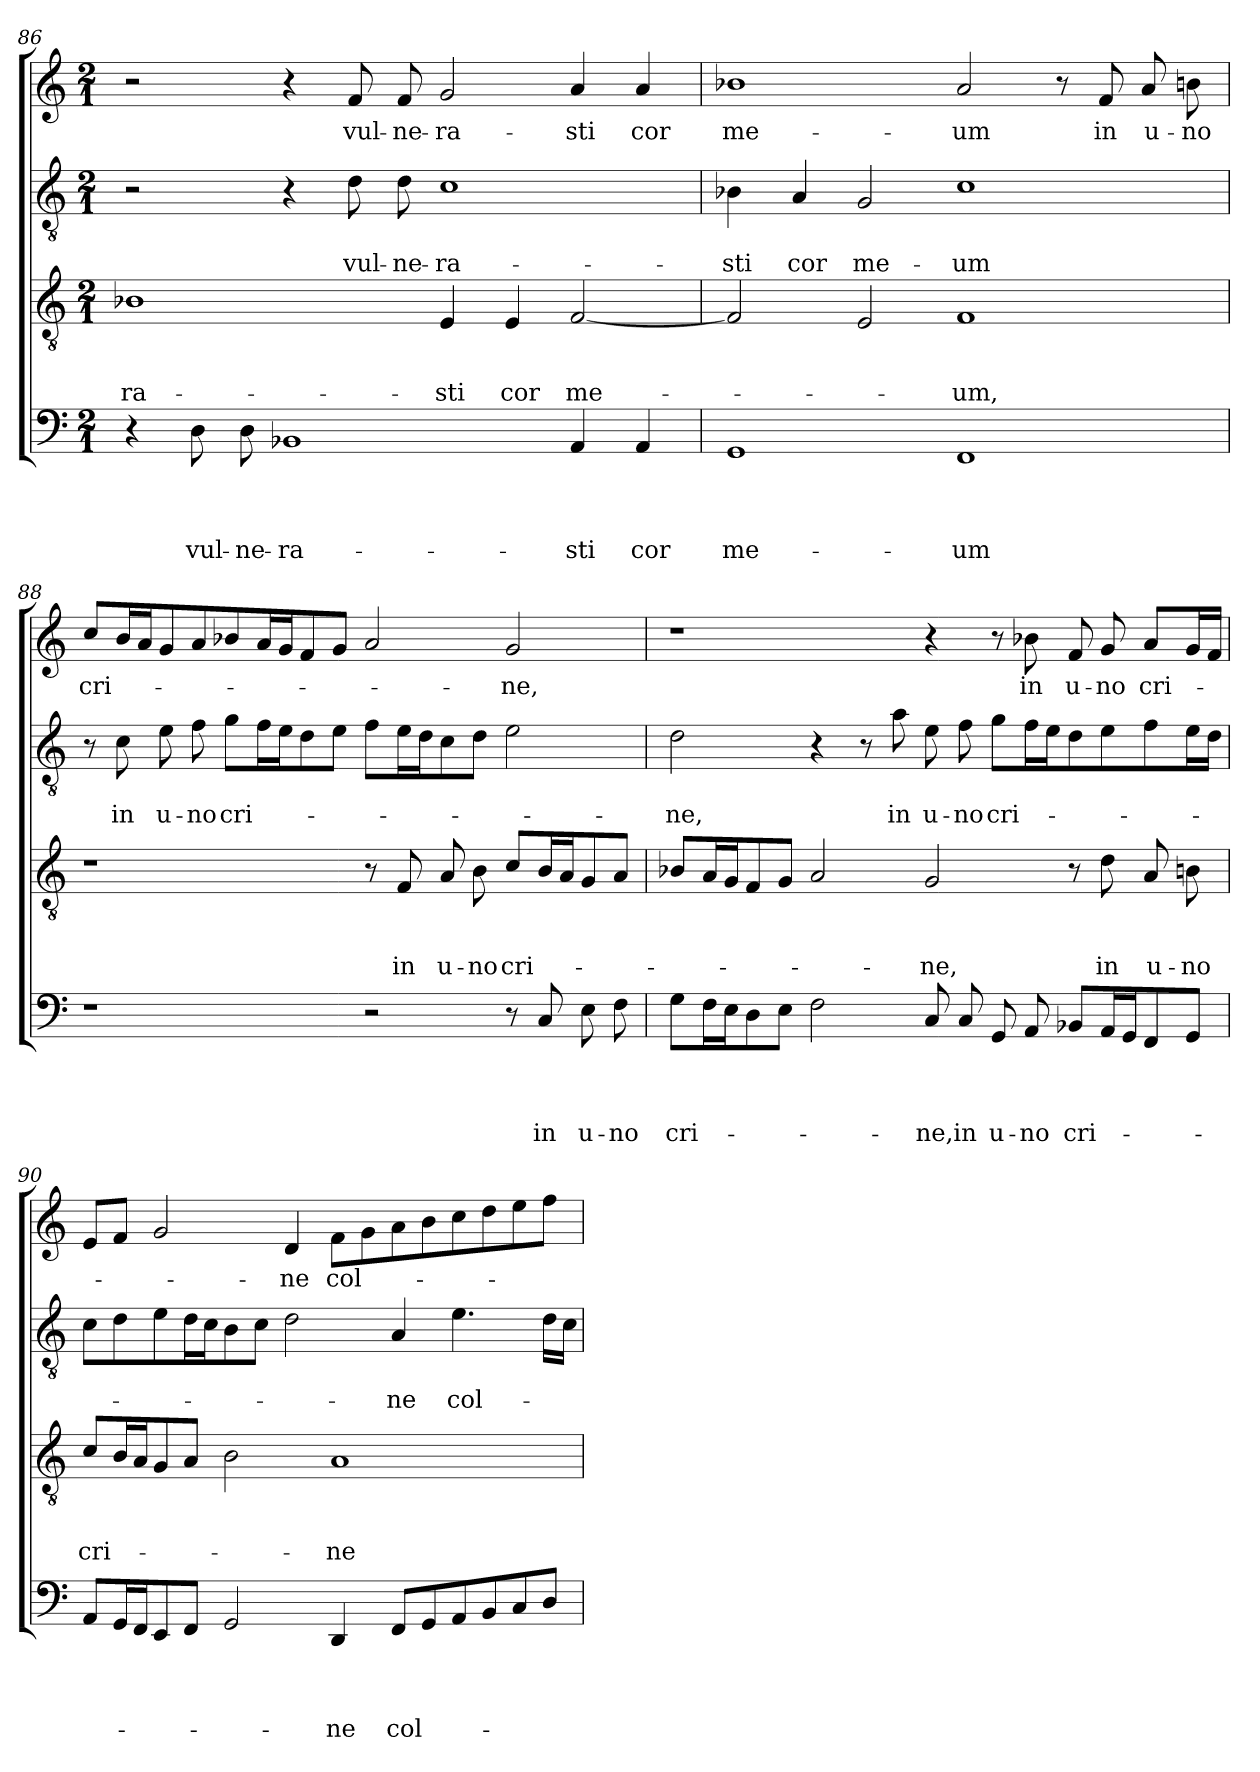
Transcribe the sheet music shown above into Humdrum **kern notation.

**kern	**text	**text	**text	**text	**kern	**text	**text	**text	**kern	**text	**text	**kern	**text
*part4	*part4	*part4	*part4	*part4	*part3	*part3	*part3	*part3	*part2	*part2	*part2	*part1	*part1
*staff4	*staff4	*staff4	*staff4	*staff4	*staff3	*staff3	*staff3	*staff3	*staff2	*staff2	*staff2	*staff1	*staff1
*clefF4	*	*	*	*	*clefGv2	*	*	*	*clefGv2	*	*	*clefG2	*
*k[]	*	*	*	*	*k[]	*	*	*	*k[]	*	*	*k[]	*
*C:	*	*	*	*	*C:	*	*	*	*C:	*	*	*C:	*
*M2/1	*	*	*	*	*M2/1	*	*	*	*M2/1	*	*	*M2/1	*
=86	=86	=86	=86	=86	=86	=86	=86	=86	=86	=86	=86	=86	=86
!	!	!	!	!	!	!	!	!LO:LY:b	!	!	!	!	!
4r	.	.	.	.	1B-X	.	.	-ra-	2r	.	.	2r	.
!	!	!	!	!LO:LY:b	!	!	!	!	!	!	!	!	!
8D\	.	.	.	vul-	.	.	.	.	.	.	.	.	.
!	!	!	!	!LO:LY:b	!	!	!	!	!	!	!	!	!
8D\	.	.	.	-ne-	.	.	.	.	.	.	.	.	.
!	!	!	!	!LO:LY:b	!	!	!	!	!	!	!	!	!
1BB-X	.	.	.	-ra-	.	.	.	.	4r	.	.	4r	.
!	!	!	!	!	!	!	!	!	!	!	!LO:LY:b	!	!LO:LY:b
.	.	.	.	.	.	.	.	.	8d\	.	vul-	8f/	vul-
!	!	!	!	!	!	!	!	!	!	!	!LO:LY:b	!	!LO:LY:b
.	.	.	.	.	.	.	.	.	8d\	.	-ne-	8f/	-ne-
!	!	!	!	!	!	!	!	!LO:LY:b	!	!	!LO:LY:b	!	!LO:LY:b
.	.	.	.	.	4E/	.	.	-sti	1c	.	-ra-	2g/	-ra-
!	!	!	!	!	!	!	!	!LO:LY:b	!	!	!	!	!
.	.	.	.	.	4E/	.	.	cor	.	.	.	.	.
!	!	!	!	!LO:LY:b	!	!	!	!LO:LY:b	!	!	!	!	!LO:LY:b
4AA/	.	.	.	-sti	[2F/	.	.	me-	.	.	.	4a/	-sti
!	!	!	!	!LO:LY:b	!	!	!	!	!	!	!	!	!LO:LY:b
4AA/	.	.	.	cor	.	.	.	.	.	.	.	4a/	cor
=87	=87	=87	=87	=87	=87	=87	=87	=87	=87	=87	=87	=87	=87
!	!	!	!	!LO:LY:b	!	!	!	!	!	!	!LO:LY:b	!	!LO:LY:b
1GG	.	.	.	me-	2F/]	.	.	.	4B-X\	.	-sti	1b-X	me-
!	!	!	!	!	!	!	!	!	!	!	!LO:LY:b	!	!
.	.	.	.	.	.	.	.	.	4A/	.	cor	.	.
!	!	!	!	!	!	!	!	!	!	!	!LO:LY:b	!	!
.	.	.	.	.	2E/	.	.	.	2G/	.	me-	.	.
!	!	!	!	!LO:LY:b	!	!	!	!LO:LY:b	!	!	!LO:LY:b	!	!LO:LY:b
1FF	.	.	.	-um	1F	.	.	-um,	1c	.	-um	2a/	-um
.	.	.	.	.	.	.	.	.	.	.	.	8r	.
!	!	!	!	!	!	!	!	!	!	!	!	!	!LO:LY:b
.	.	.	.	.	.	.	.	.	.	.	.	8f/	in
!	!	!	!	!	!	!	!	!	!	!	!	!	!LO:LY:b
.	.	.	.	.	.	.	.	.	.	.	.	8a/	u-
!	!	!	!	!	!	!	!	!	!	!	!	!	!LO:LY:b
.	.	.	.	.	.	.	.	.	.	.	.	8bn\	-no
!!LO:LB:g=z
=88	=88	=88	=88	=88	=88	=88	=88	=88	=88	=88	=88	=88	=88
!	!	!	!	!	!	!	!	!	!	!	!	!	!LO:LY:b
1r	.	.	.	.	1r	.	.	.	8r	.	.	8cc/L	cri-
!	!	!	!	!	!	!	!	!	!	!	!LO:LY:b	!	!
.	.	.	.	.	.	.	.	.	8c\	.	in	16b/L	.
.	.	.	.	.	.	.	.	.	.	.	.	16a/J	.
!	!	!	!	!	!	!	!	!	!	!	!LO:LY:b	!	!
.	.	.	.	.	.	.	.	.	8e\	.	u-	8g/	.
!	!	!	!	!	!	!	!	!	!	!	!LO:LY:b	!	!
.	.	.	.	.	.	.	.	.	8f\	.	-no	8a/	.
!	!	!	!	!	!	!	!	!	!	!	!LO:LY:b	!	!
.	.	.	.	.	.	.	.	.	8g\L	.	cri-	8b-X/	.
.	.	.	.	.	.	.	.	.	16f\L	.	.	16a/L	.
.	.	.	.	.	.	.	.	.	16e\J	.	.	16g/J	.
.	.	.	.	.	.	.	.	.	8d\	.	.	8f/	.
.	.	.	.	.	.	.	.	.	8e\J	.	.	8g/J	.
2r	.	.	.	.	8r	.	.	.	8f\L	.	.	2a/	.
!	!	!	!	!	!	!	!	!LO:LY:b	!	!	!	!	!
.	.	.	.	.	8F/	.	.	in	16e\L	.	.	.	.
.	.	.	.	.	.	.	.	.	16d\J	.	.	.	.
!	!	!	!	!	!	!	!	!LO:LY:b	!	!	!	!	!
.	.	.	.	.	8A/	.	.	u-	8c\	.	.	.	.
!	!	!	!	!	!	!	!	!LO:LY:b	!	!	!	!	!
.	.	.	.	.	8B\	.	.	-no	8d\J	.	.	.	.
!	!	!	!	!	!	!	!	!LO:LY:b	!	!	!	!	!LO:LY:b
8r	.	.	.	.	8c/L	.	.	cri-	2e\	.	.	2g/	-ne,
!	!	!	!	!LO:LY:b	!	!	!	!	!	!	!	!	!
8C/	.	.	.	in	16B/L	.	.	.	.	.	.	.	.
.	.	.	.	.	16A/J	.	.	.	.	.	.	.	.
!	!	!	!	!LO:LY:b	!	!	!	!	!	!	!	!	!
8E\	.	.	.	u-	8G/	.	.	.	.	.	.	.	.
!	!	!	!	!LO:LY:b	!	!	!	!	!	!	!	!	!
8F\	.	.	.	-no	8A/J	.	.	.	.	.	.	.	.
=89	=89	=89	=89	=89	=89	=89	=89	=89	=89	=89	=89	=89	=89
!	!	!	!	!LO:LY:b	!	!	!	!	!	!	!LO:LY:b	!	!
8G\L	.	.	.	cri-	8B-X/L	.	.	.	2d\	.	-ne,	1r	.
16F\L	.	.	.	.	16A/L	.	.	.	.	.	.	.	.
16E\J	.	.	.	.	16G/J	.	.	.	.	.	.	.	.
8D\	.	.	.	.	8F/	.	.	.	.	.	.	.	.
8E\J	.	.	.	.	8G/J	.	.	.	.	.	.	.	.
2F\	.	.	.	.	2A/	.	.	.	4r	.	.	.	.
.	.	.	.	.	.	.	.	.	8r	.	.	.	.
!	!	!	!	!	!	!	!	!	!	!	!LO:LY:b	!	!
.	.	.	.	.	.	.	.	.	8a\	.	in	.	.
!	!	!	!	!LO:LY:b	!	!	!	!LO:LY:b	!	!	!LO:LY:b	!	!
8C/	.	.	.	-ne,	2G/	.	.	-ne,	8e\	.	u-	4r	.
!	!	!	!	!LO:LY:b	!	!	!	!	!	!	!LO:LY:b	!	!
8C/	.	.	.	in	.	.	.	.	8f\	.	-no	.	.
!	!	!	!	!LO:LY:b	!	!	!	!	!	!	!LO:LY:b	!	!
8GG/	.	.	.	u-	.	.	.	.	8g\L	.	cri-	8r	.
!	!	!	!	!LO:LY:b	!	!	!	!	!	!	!	!	!LO:LY:b
8AA/	.	.	.	-no	.	.	.	.	16f\L	.	.	8b-X\	in
.	.	.	.	.	.	.	.	.	16e\J	.	.	.	.
!	!	!	!	!LO:LY:b	!	!	!	!	!	!	!	!	!LO:LY:b
8BB-X/L	.	.	.	cri-	8r	.	.	.	8d\	.	.	8f/	u-
!	!	!	!	!	!	!	!	!LO:LY:b	!	!	!	!	!LO:LY:b
16AA/L	.	.	.	.	8d\	.	.	in	8e\	.	.	8g/	-no
16GG/J	.	.	.	.	.	.	.	.	.	.	.	.	.
!	!	!	!	!	!	!	!	!LO:LY:b	!	!	!	!	!LO:LY:b
8FF/	.	.	.	.	8A/	.	.	u-	8f\	.	.	8a/L	cri-
!	!	!	!	!	!	!	!	!LO:LY:b	!	!	!	!	!
8GG/J	.	.	.	.	8Bn\	.	.	-no	16e\L	.	.	16g/L	.
.	.	.	.	.	.	.	.	.	16d\JJ	.	.	16f/JJ	.
!!LO:LB:g=z
=90	=90	=90	=90	=90	=90	=90	=90	=90	=90	=90	=90	=90	=90
!	!	!	!	!	!	!	!	!LO:LY:b	!	!	!	!	!
8AA/L	.	.	.	.	8c/L	.	.	cri-	8c\L	.	.	8e/L	.
16GG/L	.	.	.	.	16B/L	.	.	.	8d\	.	.	8f/J	.
16FF/J	.	.	.	.	16A/J	.	.	.	.	.	.	.	.
8EE/	.	.	.	.	8G/	.	.	.	8e\	.	.	2g/	.
8FF/J	.	.	.	.	8A/J	.	.	.	16d\L	.	.	.	.
.	.	.	.	.	.	.	.	.	16c\J	.	.	.	.
2GG/	.	.	.	.	2B\	.	.	.	8B\	.	.	.	.
.	.	.	.	.	.	.	.	.	8c\J	.	.	.	.
!	!	!	!	!	!	!	!	!	!	!	!	!	!LO:LY:b
.	.	.	.	.	.	.	.	.	2d\	.	.	4d/	-ne
!	!	!	!	!LO:LY:b	!	!	!	!LO:LY:b	!	!	!	!	!LO:LY:b
4DD/	.	.	.	-ne	1A	.	.	-ne	.	.	.	8f\L	col-
.	.	.	.	.	.	.	.	.	.	.	.	8g\	.
!	!	!	!	!LO:LY:b	!	!	!	!	!	!	!LO:LY:b	!	!
8FF/L	.	.	.	col-	.	.	.	.	4A/	.	-ne	8a\	.
8GG/	.	.	.	.	.	.	.	.	.	.	.	8b\	.
!	!	!	!	!	!	!	!	!	!	!	!LO:LY:b	!	!
8AA/	.	.	.	.	.	.	.	.	4.e\	.	col-	8cc\	.
8BB/	.	.	.	.	.	.	.	.	.	.	.	8dd\	.
8C/	.	.	.	.	.	.	.	.	.	.	.	8ee\	.
8D/J	.	.	.	.	.	.	.	.	16d\LL	.	.	8ff\J	.
.	.	.	.	.	.	.	.	.	16c\JJ	.	.	.	.
=	=	=	=	=	=	=	=	=	=	=	=	=	=
*-	*-	*-	*-	*-	*-	*-	*-	*-	*-	*-	*-	*-	*-
